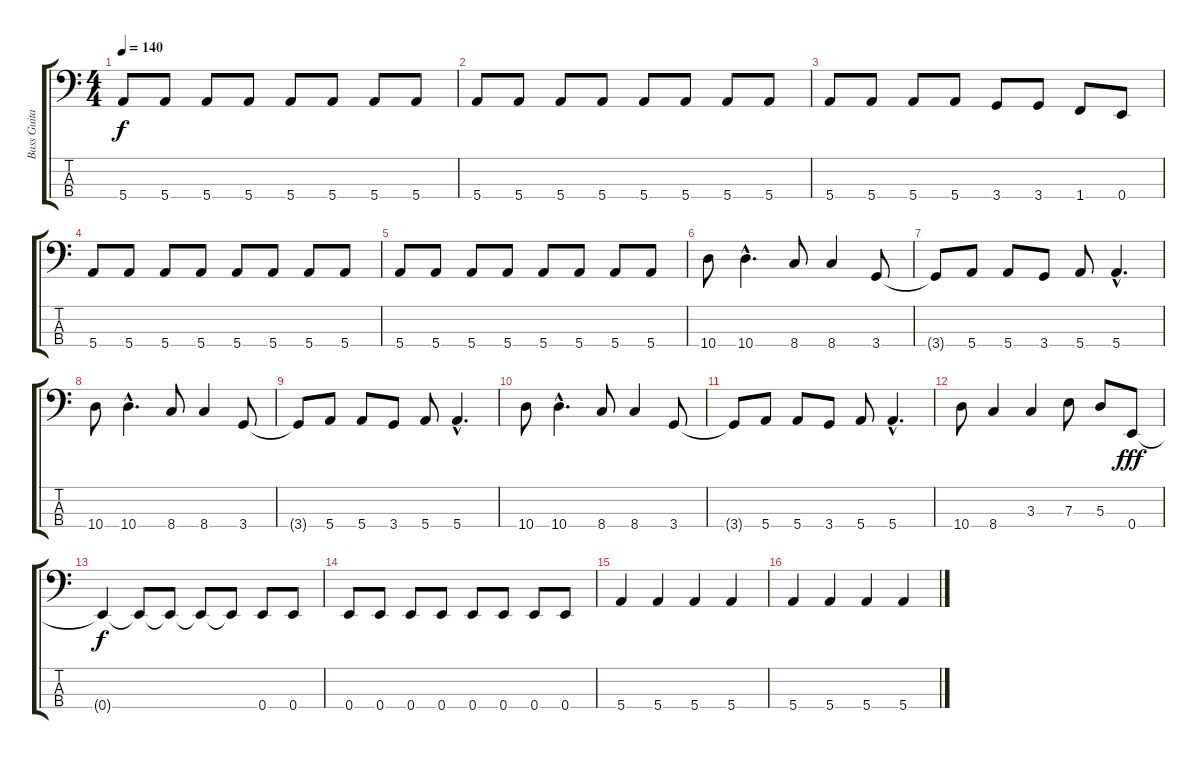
\track ("Bass Guitar" "Bass Guita") {instrument electricbassfinger}
\staff {score tabs}
\tuning (G2 D2 A1 E1) {hide}
\ts (4 4)
\tempo 140
\clef f4
\ks c
5.4.8{dy f} 5.4.8 5.4.8 5.4.8 5.4.8 5.4.8 5.4.8 5.4.8 |
5.4.8 5.4.8 5.4.8 5.4.8 5.4.8 5.4.8 5.4.8 5.4.8 |
5.4.8 5.4.8 5.4.8 5.4.8 3.4.8 3.4.8 1.4.8 0.4.8 |
5.4.8 5.4.8 5.4.8 5.4.8 5.4.8 5.4.8 5.4.8 5.4.8 |
5.4.8 5.4.8 5.4.8 5.4.8 5.4.8 5.4.8 5.4.8 5.4.8 |
10.4.8 10.4{hac}.4{d} 8.4.8 8.4.4 3.4.8 |
3.4{t}.8 5.4.8 5.4.8 3.4.8 5.4.8 5.4{hac}.4{d} |
10.4.8 10.4{hac}.4{d} 8.4.8 8.4.4 3.4.8 |
3.4{t}.8 5.4.8 5.4.8 3.4.8 5.4.8 5.4{hac}.4{d} |
10.4.8 10.4{hac}.4{d} 8.4.8 8.4.4 3.4.8 |
3.4{t}.8 5.4.8 5.4.8 3.4.8 5.4.8 5.4{hac}.4{d} |
10.4.8 8.4.4 3.3.4 7.3.8 5.3.8 0.4.8{dy fff} |
0.4{t}.4{dy f} 0.4{t}.8 0.4{t}.8 0.4{t}.8 0.4{t}.8 0.4.8 0.4.8 |
0.4.8 0.4.8 0.4.8 0.4.8 0.4.8 0.4.8 0.4.8 0.4.8 |
5.4.4 5.4.4 5.4.4 5.4.4 |
5.4.4 5.4.4 5.4.4 5.4.4
